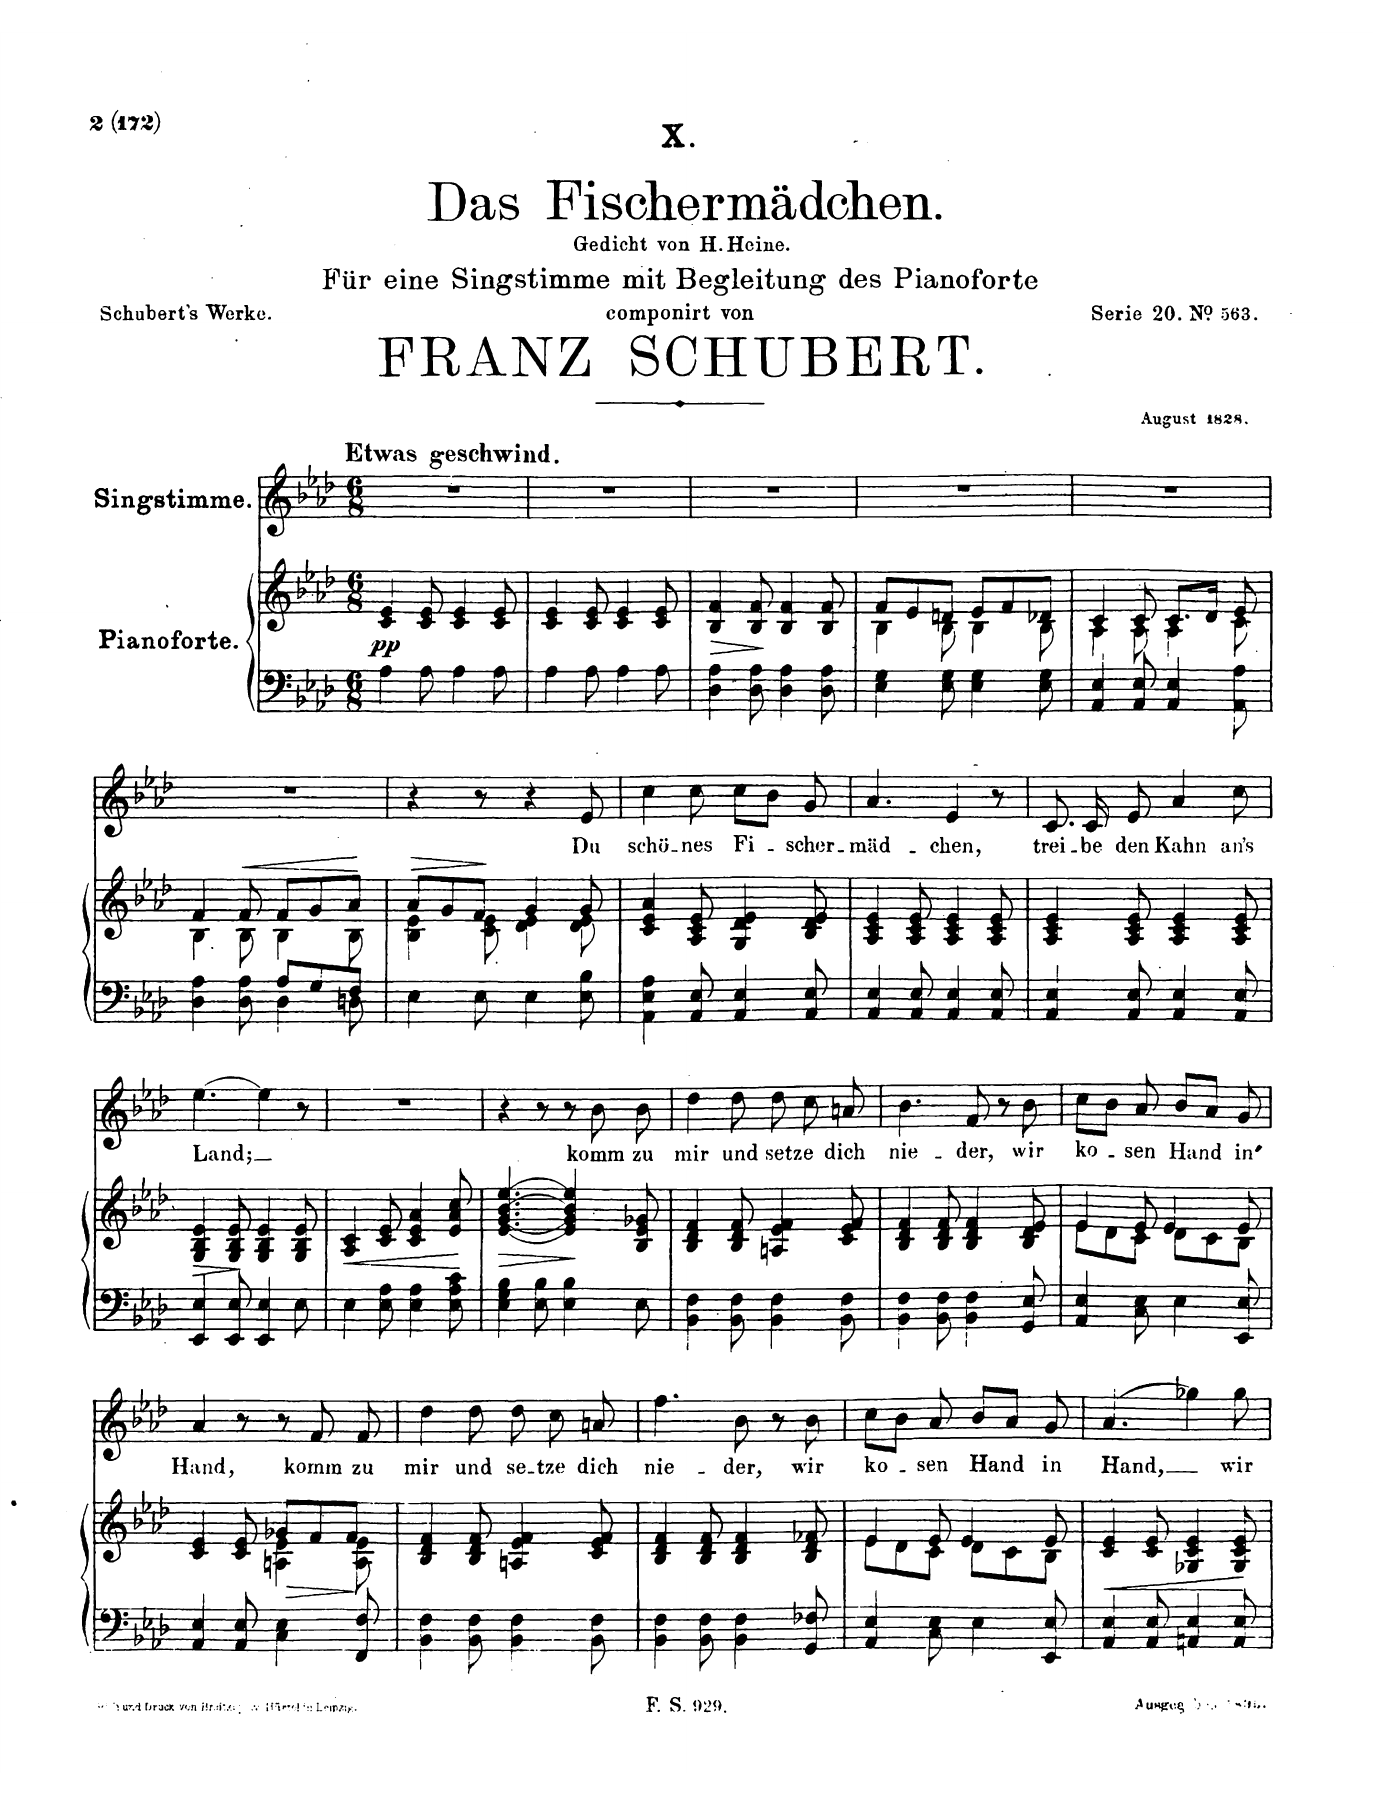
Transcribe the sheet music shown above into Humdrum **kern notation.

**kern	**kern	**dynam	**kern	**text
*part2	*part2	*part2	*part1	*part1
*staff3	*staff2	*staff2/3	*staff1	*staff1
*I"Piano	*	*	*I"Voice	*
*I'Pno	*	*	*	*
*clefF4	*clefG2	*	*clefG2	*
*k[b-e-a-d-]	*k[b-e-a-d-]	*	*k[b-e-a-d-]	*
*M6/8	*M6/8	*	*M6/8	*
=1	=1	=1	=1	=1
!	!	!	!LO:TX:a:B:t=Etwas geschwind	!
!	!	!LO:DY:b	!	!
4A-\	4c/ 4e-/	pp	2.r	.
8A-\	8c/ 8e-/	.	.	.
4A-\	4c/ 4e-/	.	.	.
8A-\	8c/ 8e-/	.	.	.
=2	=2	=2	=2	=2
4A-\	4c/ 4e-/	.	2.r	.
8A-\	8c/ 8e-/	.	.	.
4A-\	4c/ 4e-/	.	.	.
8A-\	8c/ 8e-/	.	.	.
=3	=3	=3	=3	=3
!	!	!LO:HP:b	!	!
4D-\ 4A-\	4B-/ 4f/	>	2.r	.
8D-\ 8A-\	8B-/ 8f/	.	.	.
4D-\ 4A-\	4B-/ 4f/	]	.	.
8D-\ 8A-\	8B-/ 8f/	.	.	.
=4	=4	=4	=4	=4
*	*^	*	*	*
4E-\ 4G\	8f/L	4B-\	.	2.r	.
.	8e-/	.	.	.	.
8E-\ 8G\	8dn/J	8B-\	.	.	.
4E-\ 4G\	8e-/L	4B-\	.	.	.
.	8f/	.	.	.	.
8E-\ 8G\	8d-X/J	8B-\	.	.	.
=5	=5	=5	=5	=5	=5
*	*	*^	*	*	*
4AA-/ 4E-/	4c/	4.ryy	4A-\	.	2.r	.
8AA-/ 8E-/	8c/	.	4A-\	.	.	.
4AA-/ 4E-/	8.c/L	4A-\	.	.	.	.
.	.	.	4ryy	.	.	.
.	16d-/Jk	.	.	.	.	.
8AA-\ 8A-\	8e-/	8c\	.	.	.	.
*	*	*v	*v	*	*	*
=6	=6	=6	=6	=6	=6
*^	*	*	*	*	*
4.ryy	4D-\ 4A-\	4f/	4B-\	.	2.r	.
.	8D-\ 8A-\	8f/	8B-\	.	.	.
!	!	!	!	!LO:HP:b	!	!
8A-/L	4D-\	8f/L	4B-\	<	.	.
8G/	.	8g/	.	.	.	.
8F/J	8Dn\	8a-/J	8B-\	.	.	.
*v	*v	*	*	*	*	*
*	*v	*v	*	*	*
.	.	[	.	.
=7	=7	=7	=7	=7
!	!	!LO:HP:b	!	!
*	*^	*	*	*
4E-\	8a-/L	4B-\ 4e-\	>	4r	.
.	8g/	.	.	.	.
8E-\	8f/J	8c\ 8e-\	.	8r	.
4E-\	4g/	4d-\ 4e-\	]	4r	.
8E-\ 8B-\	8g/	8d-\ 8e-\	.	8e-/	Du
*	*v	*v	*	*	*
=8	=8	=8	=8	=8
4AA-\ 4E-\ 4A-\	4c/ 4e-/ 4a-/	.	4cc\	schö-
8AA-/ 8E-/	8A-/ 8c/ 8e-/	.	8cc\	-nes
4AA-/ 4E-/	4G/ 4d-/ 4e-/	.	8cc\L	Fi-
.	.	.	8b-\J	.
8AA-/ 8E-/	8B-/ 8d-/ 8e-/	.	8g/	-scher-
=9	=9	=9	=9	=9
4AA-/ 4E-/	4A-/ 4c/ 4e-/	.	4.a-/	-mäd-
8AA-/ 8E-/	8A-/ 8c/ 8e-/	.	.	.
4AA-/ 4E-/	4A-/ 4c/ 4e-/	.	4e-/	-chen,
8AA-/ 8E-/	8A-/ 8c/ 8e-/	.	8r	.
=10	=10	=10	=10	=10
4AA-/ 4E-/	4A-/ 4c/ 4e-/	.	8.c/	trei-
.	.	.	16c/	-be
8AA-/ 8E-/	8A-/ 8c/ 8e-/	.	8e-/	den
4AA-/ 4E-/	4A-/ 4c/ 4e-/	.	4a-/	Kahn
8AA-/ 8E-/	8A-/ 8c/ 8e-/	.	8cc\	an’s
=11	=11	=11	=11	=11
4EE-/ 4E-/	4G/ 4B-/ 4e-/	.	[4.ee-\	Land;
8EE-/ 8E-/	8G/ 8B-/ 8e-/	.	.	.
4EE-/ 4E-/	4G/ 4B-/ 4e-/	.	4ee-\]	.
8E-\	8G/ 8B-/ 8e-/	.	8r	.
=12	=12	=12	=12	=12
4E-\	4A-/ 4c/	.	2.r	.
8E-\ 8A-\	8c/ 8e-/	.	.	.
4E-\ 4A-\	4c/ 4e-/ 4a-/	.	.	.
8E-\ 8A-\ 8c\	8e-/ 8a-/ 8cc/	.	.	.
=13	=13	=13	=13	=13
!	!	!LO:HP:b	!	!
4E-\ 4G\ 4B-\	(<[4.e-/ 4.g/ [4.b-/ [4.ee-/	>	4r	.
8E-\ 8B-\	.	.	8r	.
4E-\ 4B-\	4e-/] 4g/ 4b-/] 4ee-/])	]	8r	.
.	.	.	8b-\	komm
8E-\	8B-/ 8e-/ 8g-X/	.	8b-\	zu
=14	=14	=14	=14	=14
4BB-\ 4F\	4B-/ 4d-/ 4f/	.	4dd-\	mir
8BB-\ 8F\	8B-/ 8d-/ 8f/	.	8dd-\	und
4BB-\ 4F\	4An/ 4e-/ 4f/	.	8dd-\	se-
.	.	.	8cc\	-tze
8BB-\ 8F\	8c/ 8e-/ 8f/	.	8an/	dich
=15	=15	=15	=15	=15
4BB-\ 4F\	4B-/ 4d-/ 4f/	.	4.b-\	nie-
8BB-\ 8F\	8B-/ 8d-/ 8f/	.	.	.
4BB-\ 4F\	4B-/ 4d-/ 4f/	.	8f/	-der,
.	.	.	8r	.
8GG/ 8E-/	8B-/ 8d-/ 8e-/	.	8b-\	wir
=16	=16	=16	=16	=16
*	*^	*	*	*
4AA-/ 4E-/	4e-/	8e-\L	.	8cc\L	ko-
.	.	8d-\	.	8b-\J	.
8C\ 8E-\	8e-/	8c\J	.	8a-/	-sen
4E-\	4e-/	8d-\L	.	8b-/L	Hand
.	.	8c\	.	8a-/J	.
8EE-/ 8E-/	8e-/	8B-\J	.	8g/	in
=17	=17	=17	=17	=17	=17
4AA-/ 4E-/	4c/ 4e-/	4.ryy	.	4a-/	Hand,
8AA-/ 8E-/	8c/ 8e-/	.	.	8r	.
!	!	!	!LO:HP:b	!	!
4C\ 4E-\	8g-X/L	4An\ 4e-\	>	8r	.
.	8f/	.	.	8f/	komm
8FF/ 8F/	8f/J	8A\ 8e-\	.	8f/	zu
*	*v	*v	*	*	*
.	.	]	.	.
=18	=18	=18	=18	=18
4BB-\ 4F\	4B-/ 4d-/ 4f/	.	4dd-\	mir
8BB-\ 8F\	8B-/ 8d-/ 8f/	.	8dd-\	und
4BB-\ 4F\	4An/ 4e-/ 4f/	.	8dd-\	se-
.	.	.	8cc\	-tze
8BB-\ 8F\	8c/ 8e-/ 8f/	.	8an/	dich
=19	=19	=19	=19	=19
4BB-\ 4F\	4B-/ 4d-/ 4f/	.	4.ff\	nie-
8BB-\ 8F\	8B-/ 8d-/ 8f/	.	.	.
4BB-\ 4F\	4B-/ 4d-/ 4f/	.	8b-\	-der,
.	.	.	8r	.
8GG/ 8F-X/	8B-/ 8d-/ 8f-X/	.	8b-\	wir
=20	=20	=20	=20	=20
*	*^	*	*	*
4AA-/ 4E-/	4e-/	8e-\L	.	8cc\L	ko-
.	.	8d-\	.	8b-\J	.
8C\ 8E-\	8e-/	8c\J	.	8a-/	-sen
4E-\	4e-/	8d-\L	.	8b-/L	Hand
.	.	8c\	.	8a-/J	.
8EE-/ 8E-/	8e-/	8B-\J	.	8g/	in
=21	=21	=21	=21	=21	=21
!	!	!	!LO:HP:b	!	!
*	*v	*v	*	*	*
4AA-/ 4E-/	4c/ 4e-/	<	(4.a-/	Hand,
8AA-/ 8E-/	8c/ 8e-/	.	.	.
4AAn/ 4E-/	4G-X/ 4c/ 4e-/	.	4gg-X\)	.
8AA/ 8E-/	8G-/ 8c/ 8e-/	.	8gg-\	wir
.	.	[	.	.
=	=	=	=	=
*-	*-	*-	*-	*-
